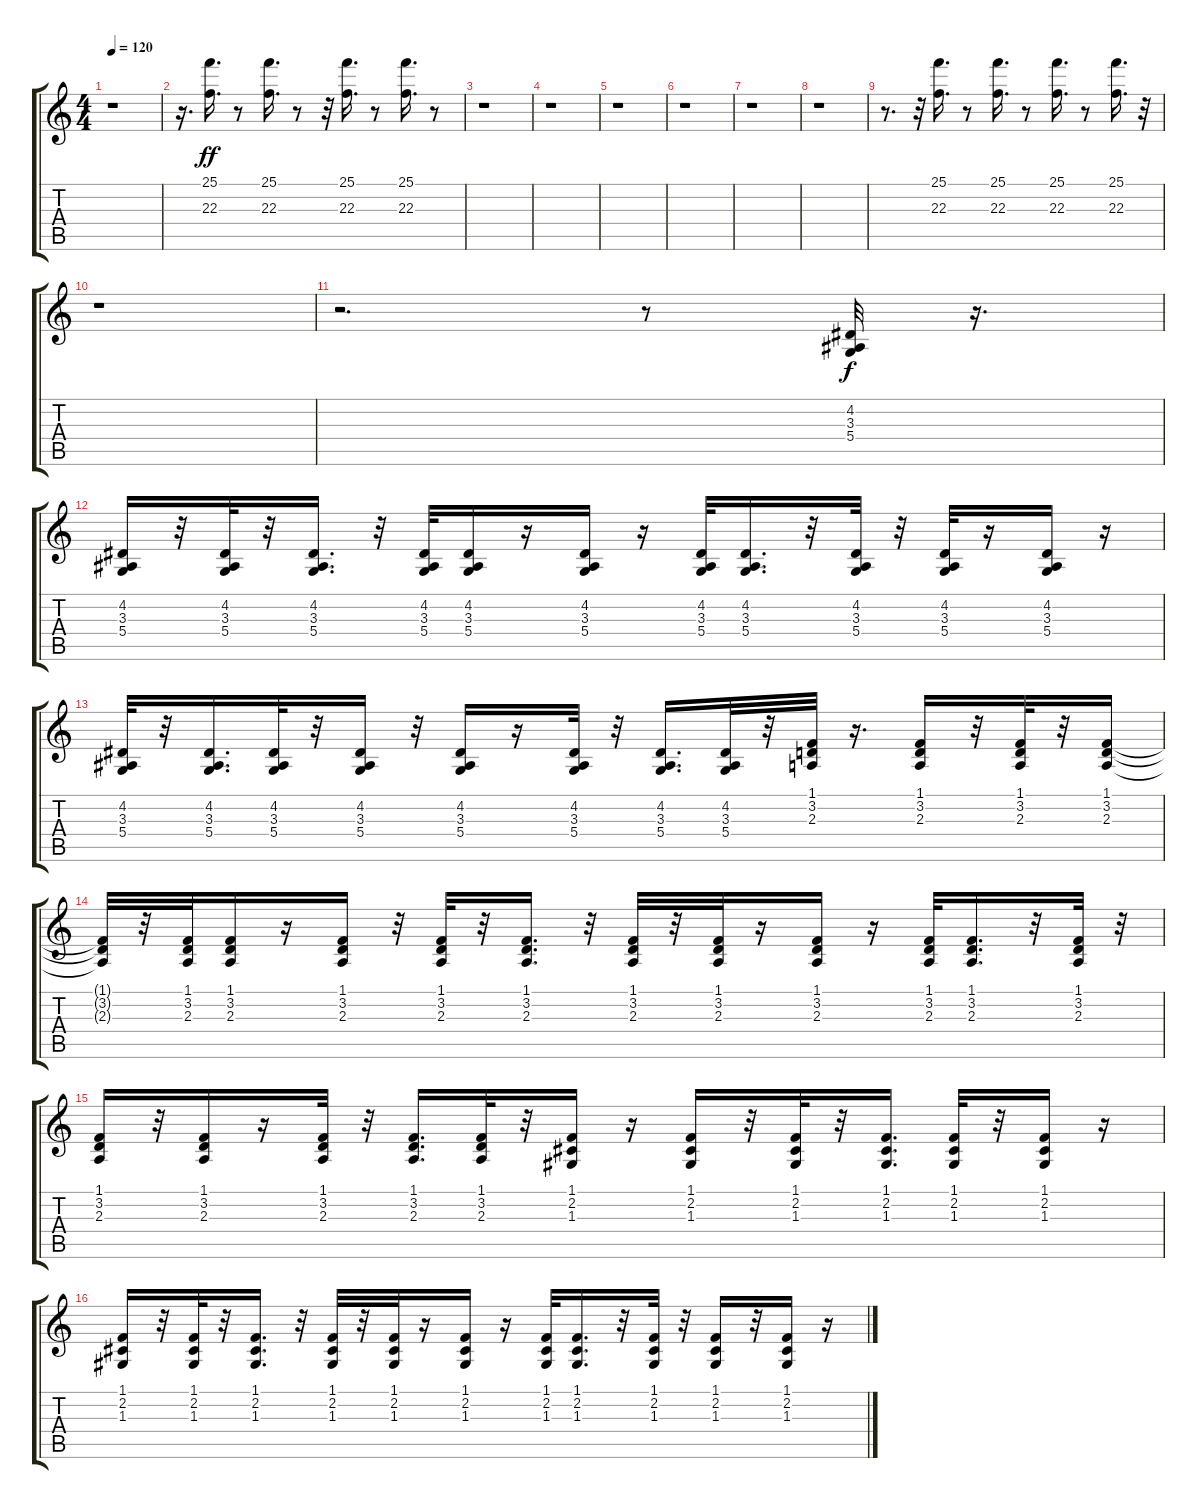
\track "" {instrument electricpiano1}
\staff {score tabs}
\tuning (E4 B3 G3 D3 A2 E2) {hide}
\ts (4 4)
\tempo 120
\clef g2
\ks c
r.1{dy mp} |
r.16{d} (25.1 22.3).16{d dy ff balance 2 instrument acousticgrandpiano} r.8 (25.1 22.3).16{d} r.8 r.32 (25.1 22.3).16{d balance 14} r.8 (25.1 22.3).16{d balance 2} r.8 |
r.1 |
r.1 |
r.1 |
r.1 |
r.1 |
r.1 |
r.8{d} r.32 (25.1 22.3).16{d balance 14} r.8 (25.1 22.3).16{d balance 2} r.8 (25.1 22.3).16{d balance 14} r.8 (25.1 22.3).16{d} r.32 |
r.1 |
r.2{d} r.8 (4.2 3.3 5.4).32{dy f balance 14} r.16{d} |
(4.2 3.3 5.4).16 r.32 (4.2 3.3 5.4).32 r.32 (4.2 3.3 5.4).16{d} r.32 (4.2 3.3 5.4).32 (4.2 3.3 5.4).16 r.16 (4.2 3.3 5.4).16 r.16 (4.2 3.3 5.4).32 (4.2 3.3 5.4).16{d} r.32 (4.2 3.3 5.4).32 r.32 (4.2 3.3 5.4).32 r.16 (4.2 3.3 5.4).16 r.16 |
(4.2 3.3 5.4).32 r.32 (4.2 3.3 5.4).16{d} (4.2 3.3 5.4).32 r.32 (4.2 3.3 5.4).16 r.32 (4.2 3.3 5.4).16 r.16 (4.2 3.3 5.4).32 r.32 (4.2 3.3 5.4).16{d} (4.2 3.3 5.4).32 r.32 (1.1 3.2 2.3).32 r.16{d} (1.1 3.2 2.3).16 r.32 (1.1 3.2 2.3).32 r.32 (1.1 3.2 2.3).16 |
(1.1{t} 3.2{t} 2.3{t}).32 r.32 (1.1 3.2 2.3).32 (1.1 3.2 2.3).16 r.16 (1.1 3.2 2.3).16 r.32 (1.1 3.2 2.3).32 r.32 (1.1 3.2 2.3).16{d} r.32 (1.1 3.2 2.3).32 r.32 (1.1 3.2 2.3).32 r.16 (1.1 3.2 2.3).16 r.16 (1.1 3.2 2.3).32 (1.1 3.2 2.3).16{d} r.32 (1.1 3.2 2.3).32 r.32 |
(1.1 3.2 2.3).16 r.32 (1.1 3.2 2.3).16 r.16 (1.1 3.2 2.3).32 r.32 (1.1 3.2 2.3).16{d} (1.1 3.2 2.3).32 r.32 (1.1 2.2 1.3).16 r.16 (1.1 2.2 1.3).16 r.32 (1.1 2.2 1.3).32 r.32 (1.1 2.2 1.3).16{d} (1.1 2.2 1.3).32 r.32 (1.1 2.2 1.3).16 r.16 |
(1.1 2.2 1.3).16 r.32 (1.1 2.2 1.3).32 r.32 (1.1 2.2 1.3).16{d} r.32 (1.1 2.2 1.3).32 r.32 (1.1 2.2 1.3).32 r.16 (1.1 2.2 1.3).16 r.16 (1.1 2.2 1.3).32 (1.1 2.2 1.3).16{d} r.32 (1.1 2.2 1.3).32 r.32 (1.1 2.2 1.3).16 r.32 (1.1 2.2 1.3).16 r.16
